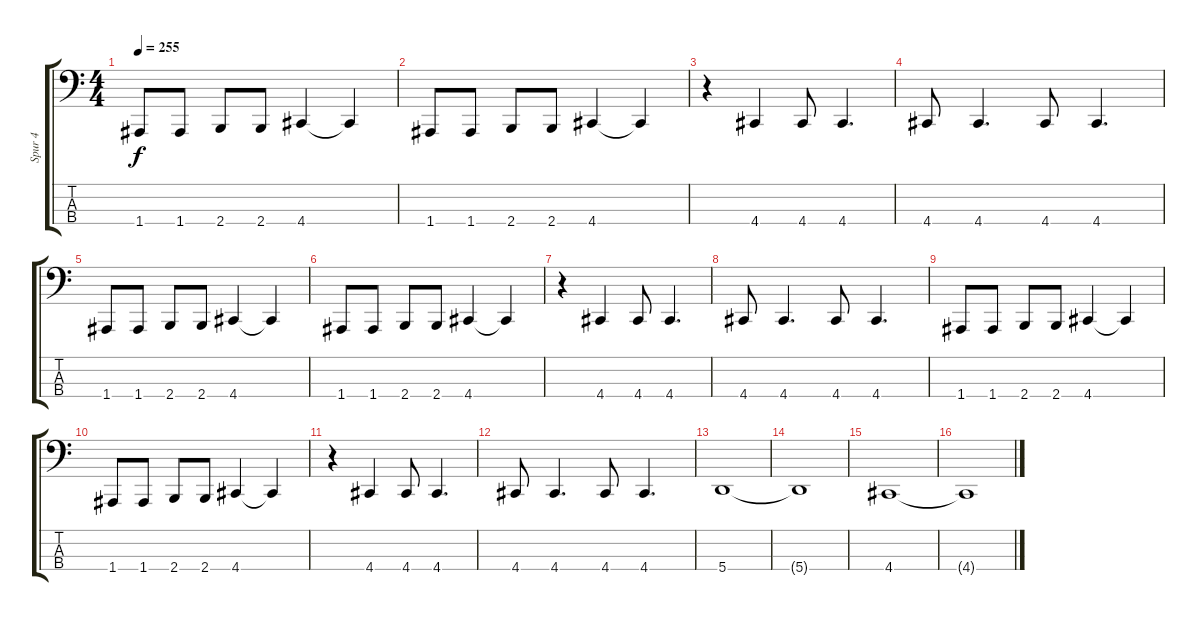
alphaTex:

\track ("Spur 4" "Spur 4") {instrument electricbasspick}
\staff {score tabs}
\tuning (D2 A1 E1 A0) {hide}
\ts (4 4)
\tempo 255
\clef f4
\ks c
1.4.8{dy f} 1.4.8 2.4.8 2.4.8 4.4.4 4.4{t}.4 |
1.4.8 1.4.8 2.4.8 2.4.8 4.4.4 4.4{t}.4 |
r.4 4.4.4 4.4.8 4.4.4{d} |
4.4.8 4.4.4{d} 4.4.8 4.4.4{d} |
1.4.8 1.4.8 2.4.8 2.4.8 4.4.4 4.4{t}.4 |
1.4.8 1.4.8 2.4.8 2.4.8 4.4.4 4.4{t}.4 |
r.4 4.4.4 4.4.8 4.4.4{d} |
4.4.8 4.4.4{d} 4.4.8 4.4.4{d} |
1.4.8 1.4.8 2.4.8 2.4.8 4.4.4 4.4{t}.4 |
1.4.8 1.4.8 2.4.8 2.4.8 4.4.4 4.4{t}.4 |
r.4 4.4.4 4.4.8 4.4.4{d} |
4.4.8 4.4.4{d} 4.4.8 4.4.4{d} |
5.4.1 |
5.4{t}.1 |
4.4.1 |
4.4{t}.1
